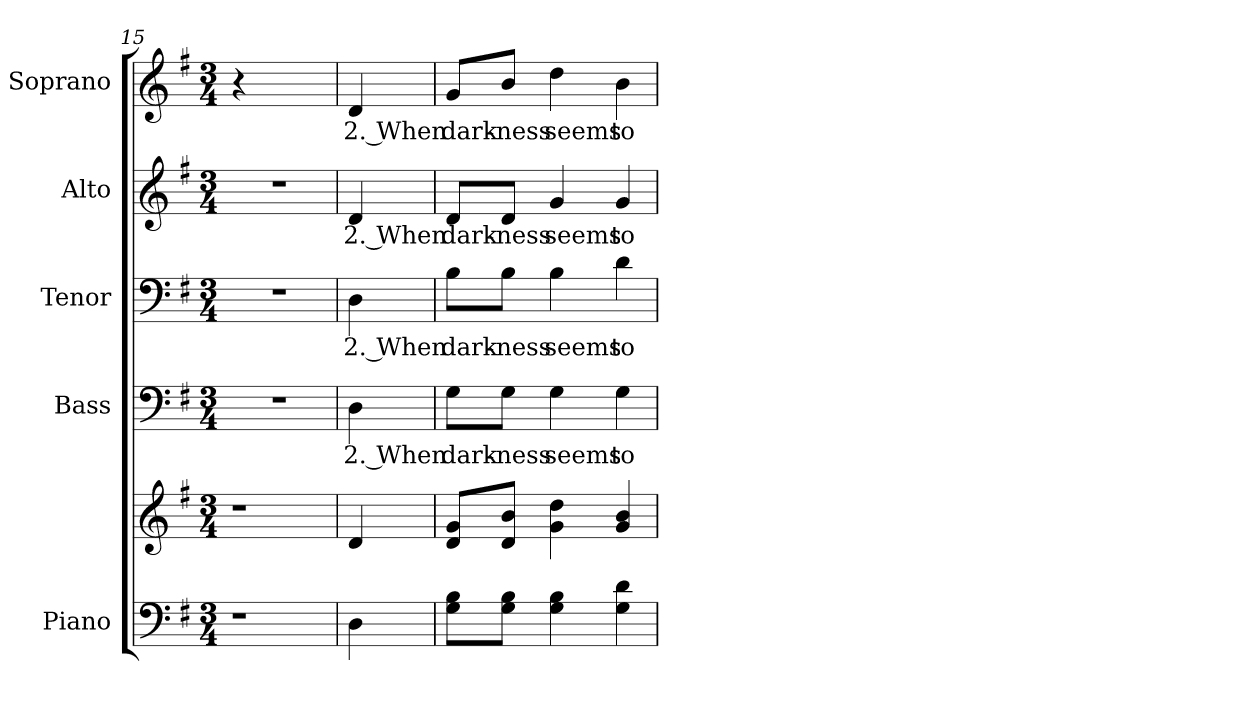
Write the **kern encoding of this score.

**kern	**kern	**kern	**text	**kern	**text	**kern	**text	**kern	**text
*part5	*part5	*part4	*part4	*part3	*part3	*part2	*part2	*part1	*part1
*staff6	*staff5	*staff4	*staff4	*staff3	*staff3	*staff2	*staff2	*staff1	*staff1
*I"Piano	*	*I"Bass	*	*I"Tenor	*	*I"Alto	*	*I"Soprano	*
*I'Pno.	*	*I'B.	*	*I'T.	*	*I'A.	*	*I'S.	*
!!LO:PB:g=z
*clefF4	*clefG2	*clefF4	*	*clefF4	*	*clefG2	*	*clefG2	*
*k[f#]	*k[f#]	*k[f#]	*	*k[f#]	*	*k[f#]	*	*k[f#]	*
*G:	*G:	*G:	*	*G:	*	*G:	*	*G:	*
*M3/4	*M3/4	*M3/4	*	*M3/4	*	*M3/4	*	*M3/4	*
=15	=15	=15	=15	=15	=15	=15	=15	=15	=15
!LO:N:vis=1	!LO:N:vis=1	!LO:N:vis=1	!	!LO:N:vis=1	!	!LO:N:vis=1	!	!	!
4r	4r	2.r	.	2.r	.	2.r	.	4r	.
2ryy	2ryy	.	.	.	.	.	.	2ryy	.
=16	=16	=16	=16	=16	=16	=16	=16	=16	=16
!	!	!	!LO:LY:b:color=#000000	!	!	!	!	!	!
!	!	!	!	!	!LO:LY:b:color=#000000	!	!	!	!
!	!	!	!	!	!	!	!LO:LY:b:color=#000000	!	!
!	!	!	!	!	!	!	!	!	!LO:LY:b:color=#000000
4Di\	4di/	4Di\	2. When	4Di\	2. When	4di/	2. When	4di/	2. When
=17	=17	=17	=17	=17	=17	=17	=17	=17	=17
!	!	!	!LO:LY:b:color=#000000	!	!	!	!	!	!
!	!	!	!	!	!LO:LY:b:color=#000000	!	!	!	!
!	!	!	!	!	!	!	!LO:LY:b:color=#000000	!	!
!	!	!	!	!	!	!	!	!	!LO:LY:b:color=#000000
8Gi\ 8Bi\L	8di/ 8gi/L	8Gi\L	dark-	8Bi\L	dark-	8di/L	dark-	8gi/L	dark-
!	!	!	!LO:LY:b:color=#000000	!	!	!	!	!	!
!	!	!	!	!	!LO:LY:b:color=#000000	!	!	!	!
!	!	!	!	!	!	!	!LO:LY:b:color=#000000	!	!
!	!	!	!	!	!	!	!	!	!LO:LY:b:color=#000000
8Gi\ 8Bi\J	8di/ 8bi/J	8Gi\J	-ness	8Bi\J	-ness	8di/J	-ness	8bi/J	-ness
!	!	!	!LO:LY:b:color=#000000	!	!	!	!	!	!
!	!	!	!	!	!LO:LY:b:color=#000000	!	!	!	!
!	!	!	!	!	!	!	!LO:LY:b:color=#000000	!	!
!	!	!	!	!	!	!	!	!	!LO:LY:b:color=#000000
4Gi\ 4Bi	4gi\ 4ddi	4Gi\	seems	4Bi\	seems	4gi/	seems	4ddi\	seems
!	!	!	!LO:LY:b:color=#000000	!	!	!	!	!	!
!	!	!	!	!	!LO:LY:b:color=#000000	!	!	!	!
!	!	!	!	!	!	!	!LO:LY:b:color=#000000	!	!
!	!	!	!	!	!	!	!	!	!LO:LY:b:color=#000000
4Gi\ 4di	4gi/ 4bi	4Gi\	to	4di\	to	4gi/	to	4bi\	to
=	=	=	=	=	=	=	=	=	=
*-	*-	*-	*-	*-	*-	*-	*-	*-	*-
